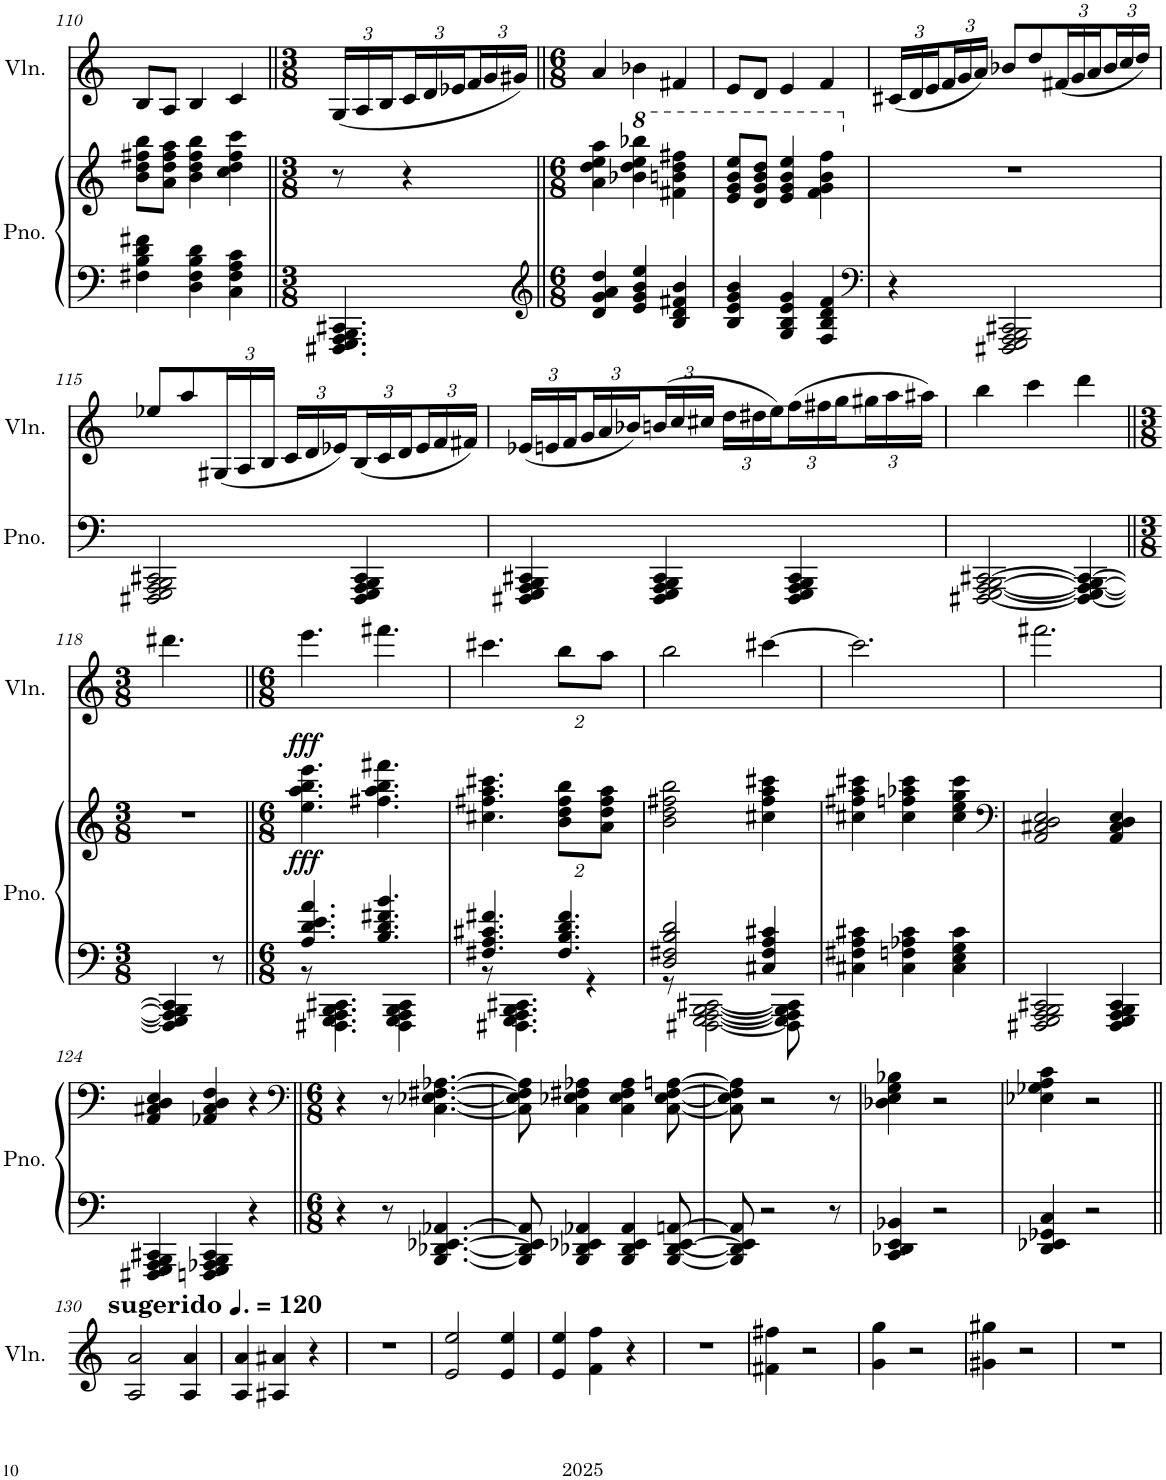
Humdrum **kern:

**kern	**kern	**dynam	**kern	**dynam
*part2	*part2	*part2	*part1	*part1
*staff3	*staff2	*staff2/3	*staff1	*staff1
*I"Piano	*	*	*I"Violin	*
*I'Pno.	*	*	*I'Vln.	*
!!LO:PB:g=z
*clefF4	*clefG2	*	*clefG2	*
*k[]	*k[]	*	*k[]	*
*M6/8	*M6/8	*	*M6/8	*
=110	=110	=110	=110	=110
4F#X\ 4B\ 4d\ 4f#X\	8b\ 8dd\ 8ff#X\ 8bb\L	.	8B/L	.
.	8a\ 8dd\ 8ff#\ 8aa\J	.	8A/J	.
4D\ 4F#\ 4B\ 4d\	4b\ 4dd\ 4ff#\ 4bb\	.	4B/	.
4C\ 4F#\ 4A\ 4c\	4cc\ 4dd\ 4ff#\ 4ccc\	.	4c/	.
=111||	=111||	=111||	=111||	=111||
*M3/8	*M3/8	*	*M3/8	*
*	*	*	*Xbrackettup	*
4.FFF#X/ 4.GGG/ 4.AAA/ 4.BBB/ 4.CC#X/	8r	.	(24G/LL	.
.	.	.	24A/	.
.	.	.	24B/	.
.	4r	.	24c/	.
.	.	.	24d/	.
.	.	.	24e-X/	.
.	.	.	24f/	.
.	.	.	24g/	.
.	.	.	24g#X/JJ)	.
=112||	=112||	=112||	=112||	=112||
*clefG2	*	*	*	*
*M6/8	*M6/8	*	*M6/8	*
4d/ 4g/ 4a/ 4dd/	4a\ 4dd\ 4ee\ 4aa\	.	4a/	.
*	*8va	*	*	*
4e/ 4g/ 4b/ 4ee/	4bb-X\ 4ddd\ 4eee\ 4bbb-X\	.	4b-X\	.
4B/ 4d/ 4f#X/ 4b/	4ff#X\ 4bbn\ 4ddd\ 4fff#X\	.	4f#X/	.
=113	=113	=113	=113	=113
4B/ 4e/ 4g/ 4b/	8ee/ 8gg/ 8bb/ 8eee/L	.	8e/L	.
.	8dd/ 8gg/ 8bb/ 8ddd/J	.	8d/J	.
4G/ 4B/ 4e/ 4g/	4ee/ 4gg/ 4bb/ 4eee/	.	4e/	.
4F/ 4B/ 4d/ 4f/	4ff\ 4gg\ 4bb\ 4fff\	.	4f/	.
=114	=114	=114	=114	=114
*clefF4	*	*	*	*
*	*X8va	*	*	*
4r	2.r	.	(24c#X/LL	.
.	.	.	24d/	.
.	.	.	24e/	.
.	.	.	24f/	.
.	.	.	24g/	.
.	.	.	24a/JJ)	.
!LO:N:n=1:head=open	!	!	!	!
!LO:N:n=2:head=open	!	!	!	!
!LO:N:n=3:head=open	!	!	!	!
!LO:N:n=4:head=open	!	!	!	!
!LO:N:n=5:head=open	!	!	!	!
2FFF#X/ 2GGG/ 2AAA/ 2BBB/ 2CC#X/	.	.	8b-X/L	.
.	.	.	8dd/	.
.	.	.	(24f#X/L	.
.	.	.	24g/	.
.	.	.	24a/	.
.	.	.	24b-/	.
.	.	.	24cc/	.
.	.	.	24dd/JJ)	.
!!LO:LB:g=z
=115	=115	=115	=115	=115
2FFF#X/ 2GGG/ 2AAA/ 2BBB/ 2CC#X/	2.r	.	8ee-X/L	.
.	.	.	8aa/	.
.	.	.	(24G#X/L	.
.	.	.	24A/	.
.	.	.	24B/JJ	.
.	.	.	24c/LL	.
.	.	.	24d/	.
.	.	.	24e-X/)	.
4FFF#/ 4GGG/ 4AAA/ 4BBB/ 4CC#/	.	.	(24B/	.
.	.	.	24c/	.
.	.	.	24d/	.
.	.	.	24e-/	.
.	.	.	24f/	.
.	.	.	24f#X/JJ)	.
=116	=116	=116	=116	=116
4FFF#X/ 4GGG/ 4AAA/ 4BBB/ 4CC#X/	2.r	.	(24e-X/LL	.
.	.	.	24en/	.
.	.	.	24f/	.
.	.	.	24g/	.
.	.	.	24a/	.
.	.	.	24b-X/)	.
4FFF#/ 4GGG/ 4AAA/ 4BBB/ 4CC#/	.	.	(24bn/	.
.	.	.	24cc/	.
.	.	.	24cc#X/JJ	.
.	.	.	24dd\LL	.
.	.	.	24dd#X\	.
.	.	.	24ee\)	.
4FFF#/ 4GGG/ 4AAA/ 4BBB/ 4CC#/	.	.	(24ff\	.
.	.	.	24ff#X\	.
.	.	.	24gg\	.
.	.	.	24gg#X\	.
.	.	.	24aa\	.
.	.	.	24aa#X\JJ)	.
=117	=117	=117	=117	=117
[2FFF#X/ [2GGG/ [2AAA/ [2BBB/ [2CC#X/	2.r	.	4bb\	.
.	.	.	4ccc\	.
4FFF#/_ 4GGG/_ 4AAA/_ 4BBB/_ 4CC#/_	.	.	4ddd\	.
!!LO:LB:g=z
=118||	=118||	=118||	=118||	=118||
*M3/8	*M3/8	*	*M3/8	*
4FFF#/] 4GGG/] 4AAA/] 4BBB/] 4CC#/]	4.r	.	4.ddd#X\	.
8r	.	.	.	.
=119||	=119||	=119||	=119||	=119||
*M6/8	*M6/8	*	*M6/8	*
*^	*	*	*	*
!	!	!	!LO:DY:a=2	!	!LO:DY:b
4.A/ 4.d/ 4.e/ 4.a/	8r	4.ee\ 4.aa\ 4.bb\ 4.eee\	fff	4.eee\	fff
.	4.FFF#X\ 4.GGG\ 4.AAA\ 4.BBB\ 4.CC#X\	.	.	.	.
4.B/ 4.d/ 4.f#X/ 4.b/	.	4.ff#X\ 4.aa\ 4.bb\ 4.fff#X\	.	4.fff#X\	.
.	4FFF#\ 4GGG\ 4AAA\ 4BBB\ 4CC#\	.	.	.	.
=120	=120	=120	=120	=120	=120
4.F#X/ 4.A/ 4.c#X/ 4.f#X/	8r	4.cc#X\ 4.ff#X\ 4.aa\ 4.ccc#X\	.	4.ccc#X\	.
.	4.FFF#X\ 4.GGG\ 4.AAA\ 4.BBB\ 4.CC#X\	.	.	.	.
*	*	*Xbrackettup	*	*	*
4.F#/ 4.B/ 4.d/ 4.f#/	.	16%3b\ 16%3dd\ 16%3ff#\ 16%3bb\L	.	16%3bb\L	.
.	4r	.	.	.	.
.	.	16%3a\ 16%3dd\ 16%3ff#\ 16%3aa\J	.	16%3aa\J	.
=121	=121	=121	=121	=121	=121
2D/ 2F#X/ 2B/ 2d/	8r	2b\ 2dd\ 2ff#X\ 2bb\	.	2bb\	.
.	[2FFF#X\ [2GGG\ [2AAA\ [2BBB\ [2CC#X\	.	.	.	.
4C#X/ 4F#/ 4A/ 4c#X/	.	4cc#X\ 4ff#\ 4aa\ 4ccc#X\	.	[4ccc#X\	.
.	8FFF#\] 8GGG\] 8AAA\] 8BBB\] 8CC#\]	.	.	.	.
*v	*v	*	*	*	*
=122	=122	=122	=122	=122
4C#X\ 4F#X\ 4A\ 4c#X\	4cc#X\ 4ff#X\ 4aa\ 4ccc#X\	.	2.ccc#\]	.
4C#\ 4Fn\ 4A-X\ 4c#\	4cc#\ 4ffn\ 4aa-X\ 4ccc#\	.	.	.
4C#\ 4E\ 4G\ 4c#\	4cc#\ 4ee\ 4gg\ 4ccc#\	.	.	.
=123	=123	=123	=123	=123
*	*clefF4	*	*	*
2FFF#X/ 2GGG/ 2AAA/ 2BBB/ 2CC#X/	2AA/ 2C#X/ 2D/ 2E/	.	2.fff#X\	.
4FFF#/ 4GGG/ 4AAA/ 4BBB/ 4CC#/	4AA/ 4C#/ 4D/ 4E/	.	.	.
!!LO:LB:g=z
=124	=124	=124	=124	=124
4FFF#X/ 4GGG/ 4AAA/ 4BBB/ 4CC#X/	4AA/ 4C#X/ 4D/ 4E/	.	2.r	.
4FFFn/ 4GGG/ 4AAA-X/ 4BBB/ 4CC#/	4AA-X/ 4C#/ 4D/ 4F/	.	.	.
4r	4r	.	.	.
=125||	=125||	=125||	=125||	=125||
*	*clefF4	*	*	*
*M6/8	*M6/8	*	*M6/8	*
4r	4r	.	2.r	.
8r	8r	.	.	.
[4.BBB/ [4.DD-X/ [4.EE-X/ [4.AA-X/	[4.C\ [4.E-X\ [4.F#X\ [4.A-X\	.	.	.
=126	=126	=126	=126	=126
8BBB/] 8DD-/] 8EE-/] 8AA-/]	8C\] 8E-\] 8F#\] 8A-\]	.	2.r	.
4BBB/ 4DD-X/ 4EE-X/ 4AA-X/	4C\ 4E-X\ 4F#X\ 4A-X\	.	.	.
4BBB/ 4DD-/ 4EE-/ 4AA-/	4C\ 4E-\ 4F#\ 4A-\	.	.	.
[8BBB/ [8DD-/ [8EE-/ [8AAn/	[8C\ [8E-\ [8F#\ [8An\	.	.	.
=127	=127	=127	=127	=127
8BBB/] 8DD-/] 8EE-/] 8AA/]	8C\] 8E-\] 8F#\] 8A\]	.	2.r	.
2r	2r	.	.	.
8r	8r	.	.	.
=128	=128	=128	=128	=128
4CC/ 4DD-X/ 4EE/ 4BB-X/	4D-X\ 4E\ 4G\ 4B-X\	.	2.r	.
2r	2r	.	.	.
=129	=129	=129	=129	=129
4DD/ 4EE-X/ 4GG-X/ 4C/	4E-X\ 4G-X\ 4A\ 4c\	.	2.r	.
2r	2r	.	.	.
!!LO:LB:g=z
=130||	=130||	=130||	=130||	=130||
*	*	*	*MM180	*
!	!	!	!LO:TX:a:B:t=sugerido	!
2.r	2.r	.	2A/ 2a/	.
.	.	.	4A/ 4a/	.
=131	=131	=131	=131	=131
2.r	2.r	.	4A/ 4a/	.
.	.	.	4A#X/ 4a#X/	.
.	.	.	4r	.
=132	=132	=132	=132	=132
2.r	2.r	.	2.r	.
=133	=133	=133	=133	=133
2.r	2.r	.	2e/ 2ee/	.
.	.	.	4e/ 4ee/	.
=134	=134	=134	=134	=134
2.r	2.r	.	4e/ 4ee/	.
.	.	.	4f\ 4ff\	.
.	.	.	4r	.
=135	=135	=135	=135	=135
2.r	2.r	.	2.r	.
=136	=136	=136	=136	=136
2.r	2.r	.	4f#X\ 4ff#X\	.
.	.	.	2r	.
=137	=137	=137	=137	=137
2.r	2.r	.	4g\ 4gg\	.
.	.	.	2r	.
=138	=138	=138	=138	=138
2.r	2.r	.	4g#X\ 4gg#X\	.
.	.	.	2r	.
=139	=139	=139	=139	=139
2.r	2.r	.	2.r	.
=	=	=	=	=
*-	*-	*-	*-	*-
